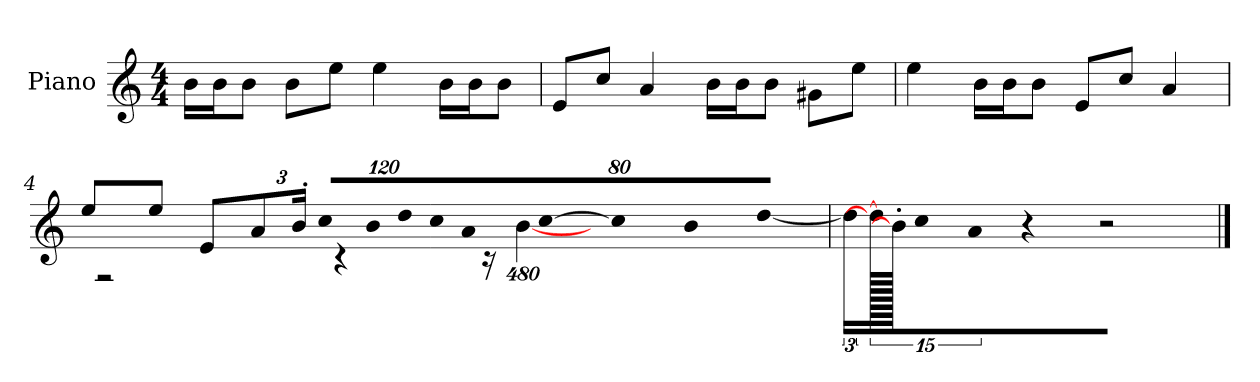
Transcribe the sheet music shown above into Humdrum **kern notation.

**kern
*part1
*staff1
*I"Piano
*I'P-no
*clefG2
*k[]
*M4/4
*MM90
=1
16b\LL
16b\J
8b\J
8b\L
8ee\J
4ee\
16b\LL
16b\J
8b\J
=2
8e/L
8cc/J
4a/
16b\LL
16b\J
8b\J
8g#X\L
8ee\J
=3
4ee\
16b\LL
16b\J
8b\J
8e/L
8cc/J
4a/
=4
*^
8ee/L	1920ryy
.	2r
8ee/J	.
8e/L	.
*Xbrackettup	*
12a/	.
24b'/Jk	.
!LO:N:vis=16	!
1920%107cc/LL	.
.	4r
!LO:N:vis=16	!
1920%107b/	.
!LO:N:vis=16	!
1920%107dd/	.
!LO:N:vis=16	!
1920%107cc/J	.
!LO:N:vis=8	!
640%71a/	.
.	16r
.	[1920%359b\
!LO:N:vis=16	!
[1920%107cc/L	.
!LO:N:vis=32	!
1920%53cc/K]	.
!LO:N:vis=16	!
1920%107b/	.
[480%13dd/JJk	.
*v	*v
!!LO:LB:g=z
=5
*brackettup
24dd\LL]
1920dd/_
1920b'\]
24cc\JJ
6a/
4r
2r
==
*-
